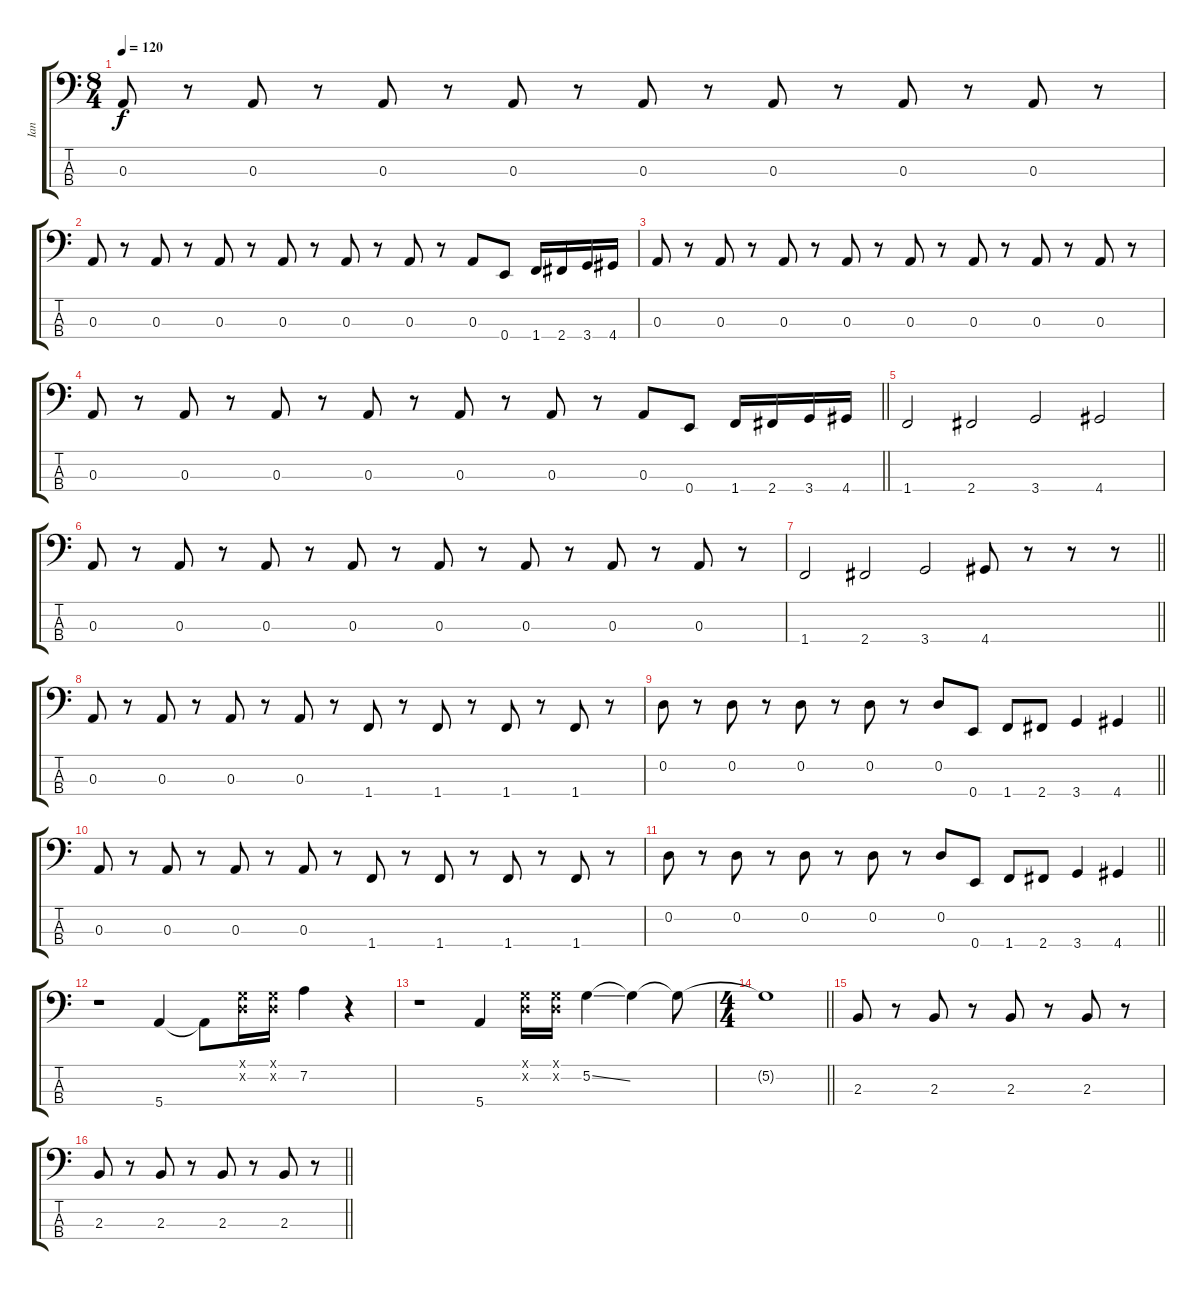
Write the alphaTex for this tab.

\track ("Ian" "Ian") {instrument electricbasspick}
\staff {score tabs}
\tuning (G2 D2 A1 E1) {hide}
\ts (8 4)
\section ("" "")
\tempo 120
\clef f4
\ks c
0.3.8{dy f} r.8 0.3.8 r.8 0.3.8 r.8 0.3.8 r.8 0.3.8 r.8 0.3.8 r.8 0.3.8 r.8 0.3.8 r.8 |
0.3.8 r.8 0.3.8 r.8 0.3.8 r.8 0.3.8 r.8 0.3.8 r.8 0.3.8 r.8 0.3.8 0.4.8 1.4.16 2.4.16 3.4.16 4.4.16 |
0.3.8 r.8 0.3.8 r.8 0.3.8 r.8 0.3.8 r.8 0.3.8 r.8 0.3.8 r.8 0.3.8 r.8 0.3.8 r.8 |
\barLineRight lightlight
0.3.8 r.8 0.3.8 r.8 0.3.8 r.8 0.3.8 r.8 0.3.8 r.8 0.3.8 r.8 0.3.8 0.4.8 1.4.16 2.4.16 3.4.16 4.4.16 |
\section ("" "")
1.4.2 2.4.2 3.4.2 4.4.2 |
0.3.8 r.8 0.3.8 r.8 0.3.8 r.8 0.3.8 r.8 0.3.8 r.8 0.3.8 r.8 0.3.8 r.8 0.3.8 r.8 |
\barLineRight lightlight
1.4.2 2.4.2 3.4.2 4.4.8 r.8 r.8 r.8 |
\section ("" "")
0.3.8 r.8 0.3.8 r.8 0.3.8 r.8 0.3.8 r.8 1.4.8 r.8 1.4.8 r.8 1.4.8 r.8 1.4.8 r.8 |
\barLineRight lightlight
0.2.8 r.8 0.2.8 r.8 0.2.8 r.8 0.2.8 r.8 0.2.8 0.4.8 1.4.8 2.4.8 3.4.4 4.4.4 |
0.3.8 r.8 0.3.8 r.8 0.3.8 r.8 0.3.8 r.8 1.4.8 r.8 1.4.8 r.8 1.4.8 r.8 1.4.8 r.8 |
\barLineRight lightlight
0.2.8 r.8 0.2.8 r.8 0.2.8 r.8 0.2.8 r.8 0.2.8 0.4.8 1.4.8 2.4.8 3.4.4 4.4.4 |
r.1 5.4.4 5.4{t}.8 (0.1{x} 0.2{x}).16 (0.1{x} 0.2{x}).16 7.2.4 r.4 |
r.1 5.4.4 (0.1{x} 0.2{x}).16 (0.1{x} 0.2{x}).16 5.2{ss}.4 5.2{t}.4 5.2{t}.8 |
\ts (4 4)
\barLineRight lightlight
5.2{t}.1 |
\section ("" "")
2.3.8 r.8 2.3.8 r.8 2.3.8 r.8 2.3.8 r.8 |
\barLineRight lightlight
2.3.8 r.8 2.3.8 r.8 2.3.8 r.8 2.3.8 r.8
